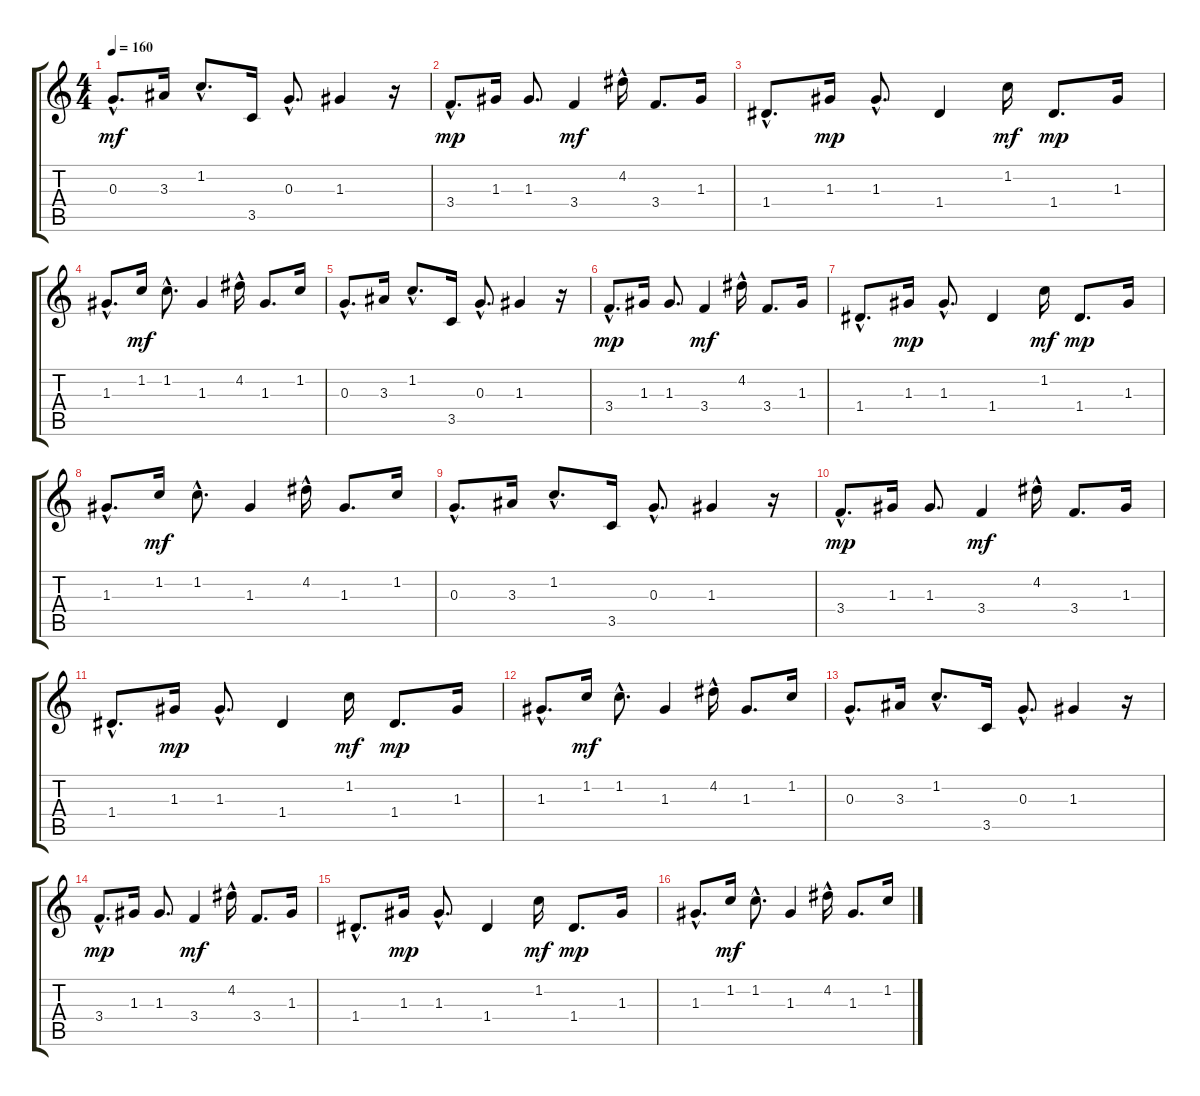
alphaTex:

\track "" {instrument acousticguitarnylon}
\staff {score tabs}
\tuning (E4 B3 G3 D3 A2 E2) {hide}
\ts (4 4)
\tempo 160
\clef g2
\ks c
0.3{hac}.8{d dy mf} 3.3.16 1.2{hac}.8{d} 3.5.16 0.3{hac}.8{d} 1.3.4 r.16 |
3.4{hac}.8{d dy mp} 1.3.16 1.3.8{d} 3.4.4{dy mf} 4.2{hac}.16 3.4.8{d} 1.3.16 |
1.4{hac}.8{d} 1.3.16{dy mp} 1.3{hac}.8{d} 1.4.4 1.2.16{dy mf} 1.4.8{d dy mp} 1.3.16 |
1.3{hac}.8{d} 1.2.16{dy mf} 1.2{hac}.8{d} 1.3.4 4.2{hac}.16 1.3.8{d} 1.2.16 |
0.3{hac}.8{d} 3.3.16 1.2{hac}.8{d} 3.5.16 0.3{hac}.8{d} 1.3.4 r.16 |
3.4{hac}.8{d dy mp} 1.3.16 1.3.8{d} 3.4.4{dy mf} 4.2{hac}.16 3.4.8{d} 1.3.16 |
1.4{hac}.8{d} 1.3.16{dy mp} 1.3{hac}.8{d} 1.4.4 1.2.16{dy mf} 1.4.8{d dy mp} 1.3.16 |
1.3{hac}.8{d} 1.2.16{dy mf} 1.2{hac}.8{d} 1.3.4 4.2{hac}.16 1.3.8{d} 1.2.16 |
0.3{hac}.8{d} 3.3.16 1.2{hac}.8{d} 3.5.16 0.3{hac}.8{d} 1.3.4 r.16 |
3.4{hac}.8{d dy mp} 1.3.16{volume 8} 1.3.8{d} 3.4.4{dy mf volume 8} 4.2{hac}.16{volume 8} 3.4.8{d} 1.3.16{volume 7} |
1.4{hac}.8{d} 1.3.16{dy mp volume 7} 1.3{hac}.8{d} 1.4.4{volume 7} 1.2.16{dy mf volume 6} 1.4.8{d dy mp} 1.3.16{volume 6} |
1.3{hac}.8{d} 1.2.16{dy mf volume 6} 1.2{hac}.8{d} 1.3.4{volume 6} 4.2{hac}.16{volume 6} 1.3.8{d} 1.2.16{volume 5} |
0.3{hac}.8{d} 3.3.16{volume 5} 1.2{hac}.8{d} 3.5.16{volume 5} 0.3{hac}.8{d} 1.3.4{volume 4} r.16 |
3.4{hac}.8{d dy mp volume 4} 1.3.16{volume 4} 1.3.8{d} 3.4.4{dy mf volume 4} 4.2{hac}.16{volume 3} 3.4.8{d} 1.3.16{volume 3} |
1.4{hac}.8{d} 1.3.16{dy mp volume 3} 1.3{hac}.8{d} 1.4.4{volume 3} 1.2.16{dy mf volume 2} 1.4.8{d dy mp} 1.3.16{volume 2} |
1.3{hac}.8{d} 1.2.16{dy mf volume 2} 1.2{hac}.8{d} 1.3.4{volume 2} 4.2{hac}.16{volume 1} 1.3.8{d} 1.2.16{volume 1}
